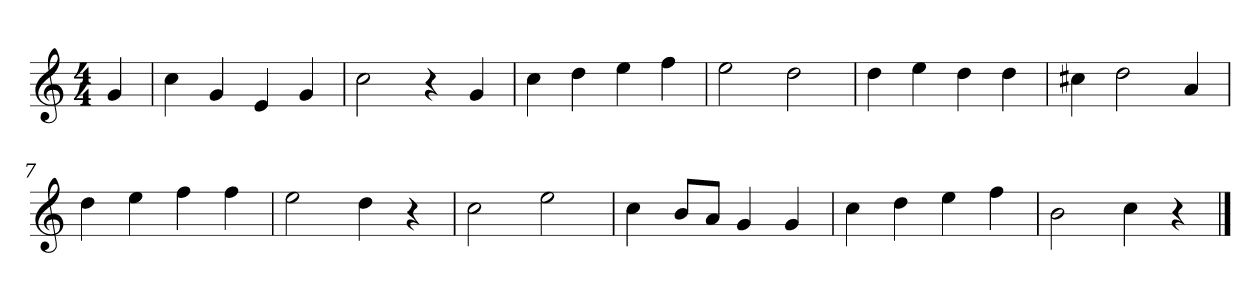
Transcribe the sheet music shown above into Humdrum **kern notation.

**kern
*part1
*staff1
*k[]
*M4/4
*MM120
=
4g
=1
4cc
4g
4e
4g
=2
2cc
4r
4g
=3
4cc
4dd
4ee
4ff
=4
2ee
2dd
=5
4dd
4ee
4dd
4dd
=6
4cc#X
2dd
4a
=7
4dd
4ee
4ff
4ff
=8
2ee
4dd
4r
=9
2cc
2ee
=10
4cc
8bL
8aJ
4g
4g
=11
4cc
4dd
4ee
4ff
=12
2b
4cc
4r
==
*-
